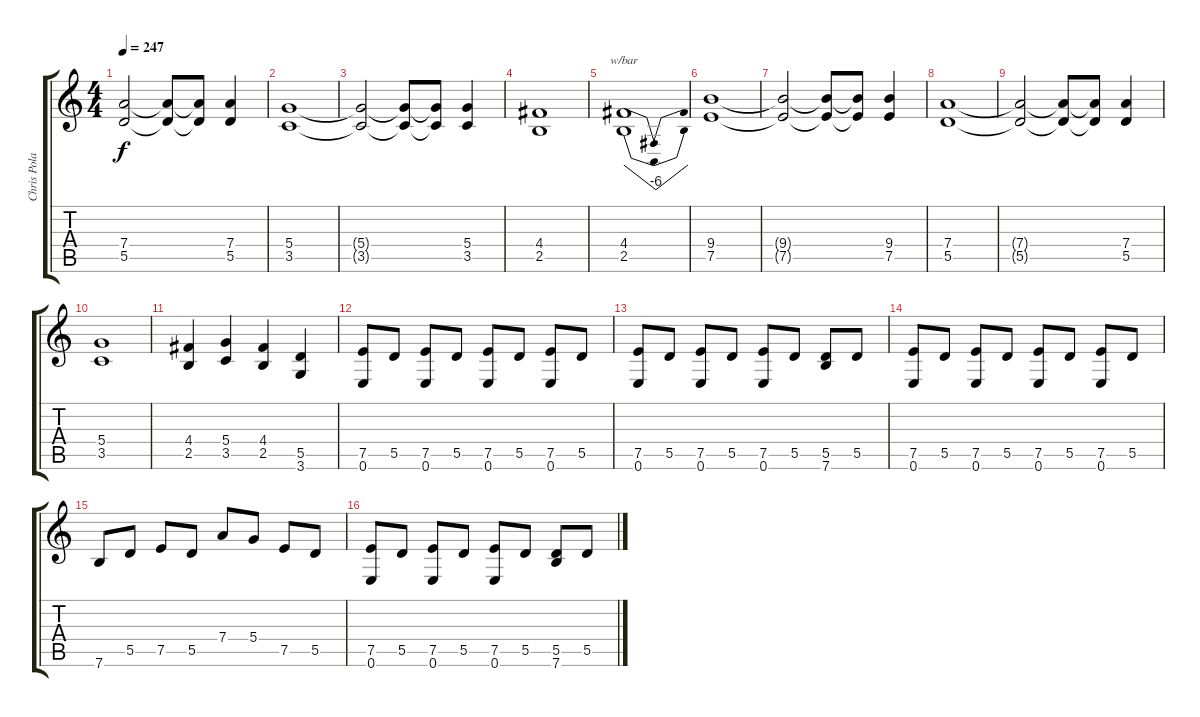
\track ("Chris Poland (Lead Guitar)" "Chris Pola") {instrument distortionguitar}
\staff {score tabs}
\tuning (E4 B3 G3 D3 A2 E2) {hide}
\ts (4 4)
\tempo 247
\clef g2
\ks c
(7.4{t} 5.5{t}).2{dy f} (7.4{t} 5.5{t}).8 (7.4{t} 5.5{t}).8 (7.4 5.5).4 |
(5.4 3.5).1 |
(5.4{t} 3.5{t}).2 (5.4{t} 3.5{t}).8 (5.4{t} 3.5{t}).8 (5.4 3.5).4 |
(4.4 2.5).1 |
(4.4 2.5).1{tbe (dip default 0 0 30 -24 60 0)} |
(9.4 7.5).1 |
(9.4{t} 7.5{t}).2 (9.4{t} 7.5{t}).8 (9.4{t} 7.5{t}).8 (9.4 7.5).4 |
(7.4 5.5).1 |
(7.4{t} 5.5{t}).2 (7.4{t} 5.5{t}).8 (7.4{t} 5.5{t}).8 (7.4 5.5).4 |
(5.4 3.5).1 |
(4.4 2.5).4 (5.4 3.5).4 (4.4 2.5).4 (5.5 3.6).4 |
(7.5 0.6).8 5.5.8 (7.5 0.6).8 5.5.8 (7.5 0.6).8 5.5.8 (7.5 0.6).8 5.5.8 |
(7.5 0.6).8 5.5.8 (7.5 0.6).8 5.5.8 (7.5 0.6).8 5.5.8 (5.5 7.6).8 5.5.8 |
(7.5 0.6).8 5.5.8 (7.5 0.6).8 5.5.8 (7.5 0.6).8 5.5.8 (7.5 0.6).8 5.5.8 |
7.6.8 5.5.8 7.5.8 5.5.8 7.4.8 5.4.8 7.5.8 5.5.8 |
(7.5 0.6).8 5.5.8 (7.5 0.6).8 5.5.8 (7.5 0.6).8 5.5.8 (5.5 7.6).8 5.5.8
